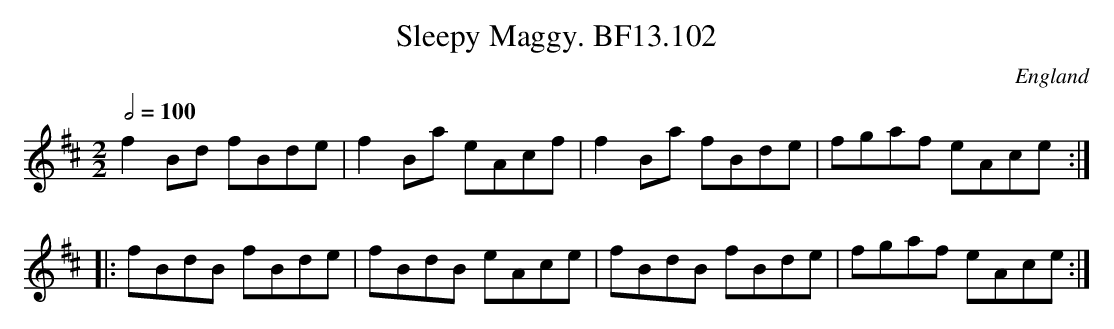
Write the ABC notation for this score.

X:1
T:Sleepy Maggy. BF13.102
L:1/8
M:2/2
O:England
Q:1/2=100
K:D major
f2Bd fBde|f2Ba eAcf|f2Ba  fBde|fgaf eAce:|!
|:fBdB fBde|fBdB eAce|fBdB fBde|fgaf eAce:|
